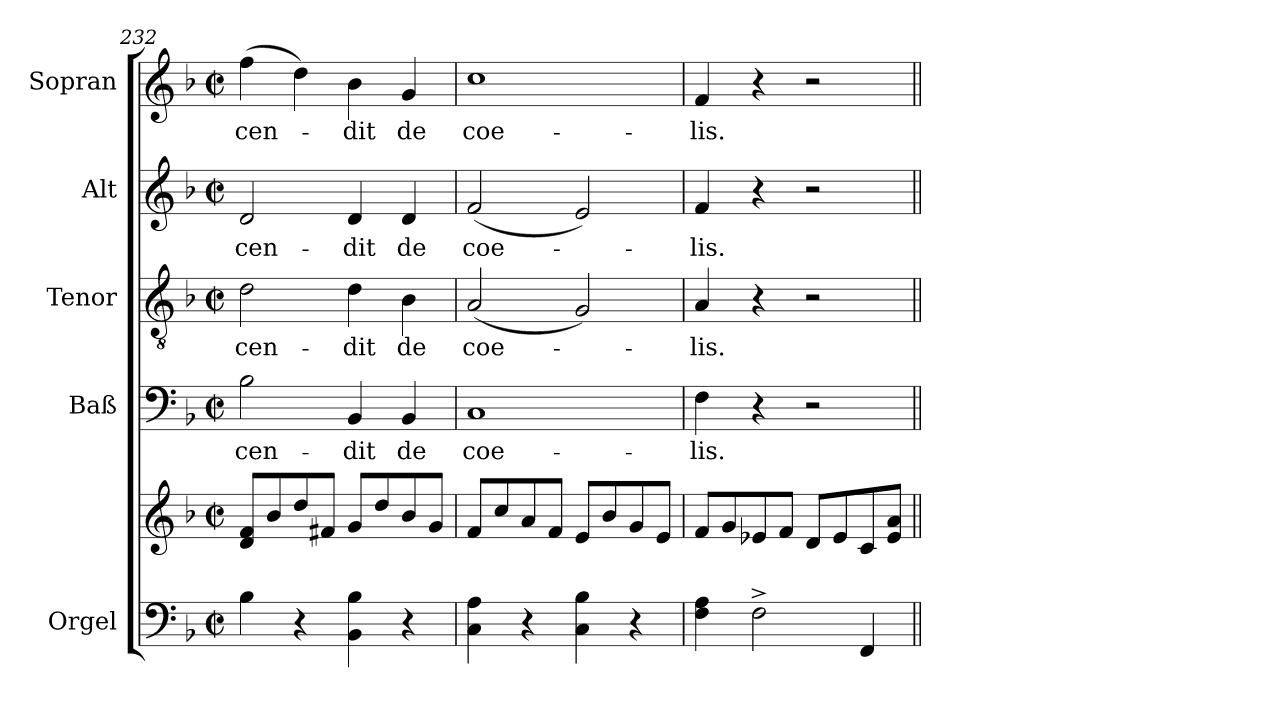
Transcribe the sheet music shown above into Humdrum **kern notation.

**kern	**kern	**kern	**text	**kern	**text	**kern	**text	**kern	**text
*part5	*part5	*part4	*part4	*part3	*part3	*part2	*part2	*part1	*part1
*staff6	*staff5	*staff4	*staff4	*staff3	*staff3	*staff2	*staff2	*staff1	*staff1
*I"Orgel	*	*I"Baß	*	*I"Tenor	*	*I"Alt	*	*I"Sopran	*
*clefF4	*clefG2	*clefF4	*	*clefGv2	*	*clefG2	*	*clefG2	*
*k[b-]	*k[b-]	*k[b-]	*	*k[b-]	*	*k[b-]	*	*k[b-]	*
*F:	*F:	*F:	*	*F:	*	*F:	*	*F:	*
*M2/2	*M2/2	*M2/2	*	*M2/2	*	*M2/2	*	*M2/2	*
*met(c|)	*met(c|)	*met(c|)	*	*met(c|)	*	*met(c|)	*	*met(c|)	*
=232	=232	=232	=232	=232	=232	=232	=232	=232	=232
!	!	!	!LO:LY:b	!	!LO:LY:b	!	!LO:LY:b	!	!LO:LY:b
4B-\	8d/ 8f/L	2B-\	-cen-	2d\	-cen-	2d/	-cen-	(>4ff\	-cen-
.	8b-/	.	.	.	.	.	.	.	.
4r	8dd/	.	.	.	.	.	.	4dd\)	.
.	8f#X/J	.	.	.	.	.	.	.	.
!	!	!	!LO:LY:b	!	!LO:LY:b	!	!LO:LY:b	!	!LO:LY:b
4BB-\ 4B-\	8g/L	4BB-/	-dit	4d\	-dit	4d/	-dit	4b-\	-dit
.	8dd/	.	.	.	.	.	.	.	.
!	!	!	!LO:LY:b	!	!LO:LY:b	!	!LO:LY:b	!	!LO:LY:b
4r	8b-/	4BB-/	de	4B-\	de	4d/	de	4g/	de
.	8g/J	.	.	.	.	.	.	.	.
=233	=233	=233	=233	=233	=233	=233	=233	=233	=233
!	!	!	!LO:LY:b	!	!LO:LY:b	!	!LO:LY:b	!	!LO:LY:b
4C\ 4A\	8f/L	1C	coe-	(<2A/	coe-	(<2f/	coe-	1cc	coe-
.	8cc/	.	.	.	.	.	.	.	.
4r	8a/	.	.	.	.	.	.	.	.
.	8f/J	.	.	.	.	.	.	.	.
4C\ 4B-\	8e/L	.	.	2G/)	.	2e/)	.	.	.
.	8b-/	.	.	.	.	.	.	.	.
4r	8g/	.	.	.	.	.	.	.	.
.	8e/J	.	.	.	.	.	.	.	.
=234	=234	=234	=234	=234	=234	=234	=234	=234	=234
!	!	!	!LO:LY:b	!	!LO:LY:b	!	!LO:LY:b	!	!LO:LY:b
4F\ 4A\	8f/L	4F\	-lis.	4A/	-lis.	4f/	-lis.	4f/	-lis.
.	8g/	.	.	.	.	.	.	.	.
2F^>\	8e-X/	4r	.	4r	.	4r	.	4r	.
.	8f/J	.	.	.	.	.	.	.	.
.	8d/L	2r	.	2r	.	2r	.	2r	.
.	8e-/	.	.	.	.	.	.	.	.
4FF/	8c/	.	.	.	.	.	.	.	.
.	8e-/ 8a/J	.	.	.	.	.	.	.	.
=||	=||	=||	=||	=||	=||	=||	=||	=||	=||
*-	*-	*-	*-	*-	*-	*-	*-	*-	*-
